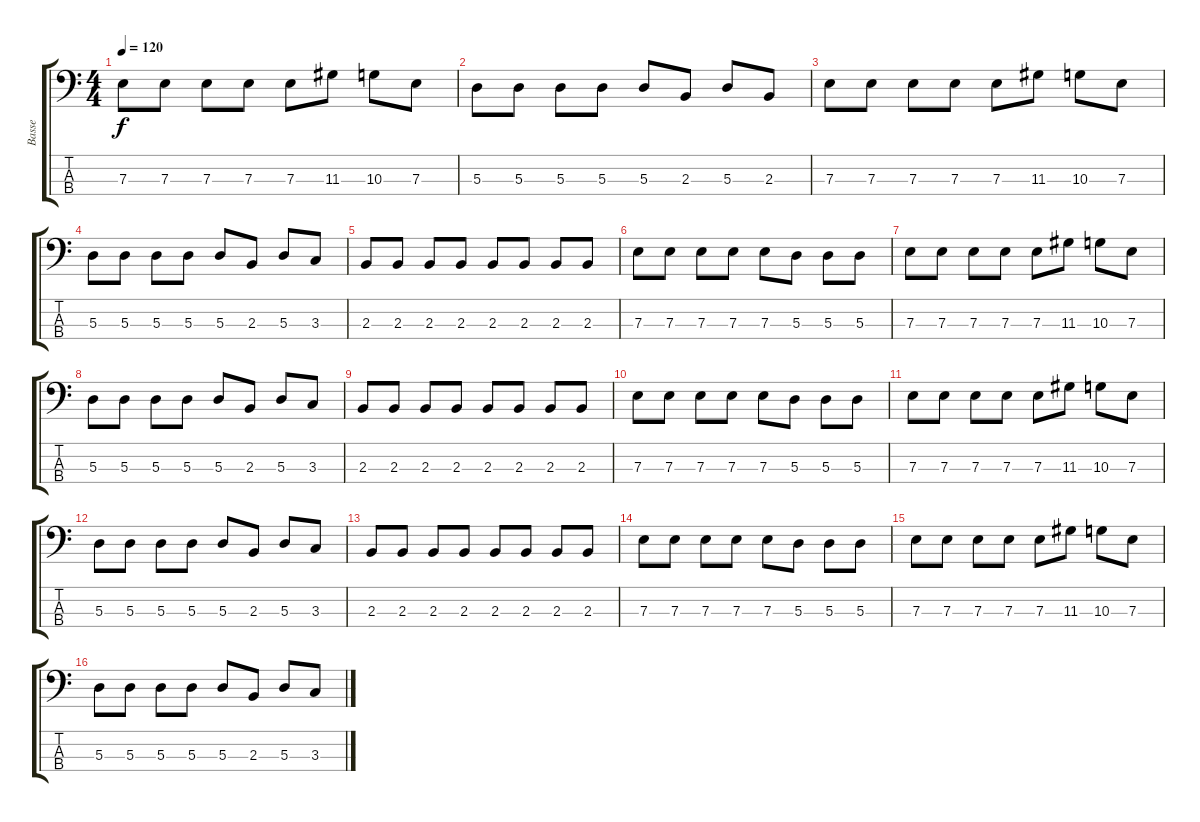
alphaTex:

\track ("Basse" "Basse") {instrument electricbassfinger}
\staff {score tabs}
\tuning (G2 D2 A1 E1) {hide}
\ts (4 4)
\tempo 120
\clef f4
\ks c
7.3.8{dy f} 7.3.8 7.3.8 7.3.8 7.3.8 11.3.8 10.3.8 7.3.8 |
5.3.8 5.3.8 5.3.8 5.3.8 5.3.8 2.3.8 5.3.8 2.3.8 |
7.3.8 7.3.8 7.3.8 7.3.8 7.3.8 11.3.8 10.3.8 7.3.8 |
5.3.8 5.3.8 5.3.8 5.3.8 5.3.8 2.3.8 5.3.8 3.3.8 |
2.3.8 2.3.8 2.3.8 2.3.8 2.3.8 2.3.8 2.3.8 2.3.8 |
7.3.8 7.3.8 7.3.8 7.3.8 7.3.8 5.3.8 5.3.8 5.3.8 |
7.3.8 7.3.8 7.3.8 7.3.8 7.3.8 11.3.8 10.3.8 7.3.8 |
5.3.8 5.3.8 5.3.8 5.3.8 5.3.8 2.3.8 5.3.8 3.3.8 |
2.3.8 2.3.8 2.3.8 2.3.8 2.3.8 2.3.8 2.3.8 2.3.8 |
7.3.8 7.3.8 7.3.8 7.3.8 7.3.8 5.3.8 5.3.8 5.3.8 |
7.3.8 7.3.8 7.3.8 7.3.8 7.3.8 11.3.8 10.3.8 7.3.8 |
5.3.8 5.3.8 5.3.8 5.3.8 5.3.8 2.3.8 5.3.8 3.3.8 |
2.3.8 2.3.8 2.3.8 2.3.8 2.3.8 2.3.8 2.3.8 2.3.8 |
7.3.8 7.3.8 7.3.8 7.3.8 7.3.8 5.3.8 5.3.8 5.3.8 |
7.3.8 7.3.8 7.3.8 7.3.8 7.3.8 11.3.8 10.3.8 7.3.8 |
5.3.8 5.3.8 5.3.8 5.3.8 5.3.8 2.3.8 5.3.8 3.3.8
